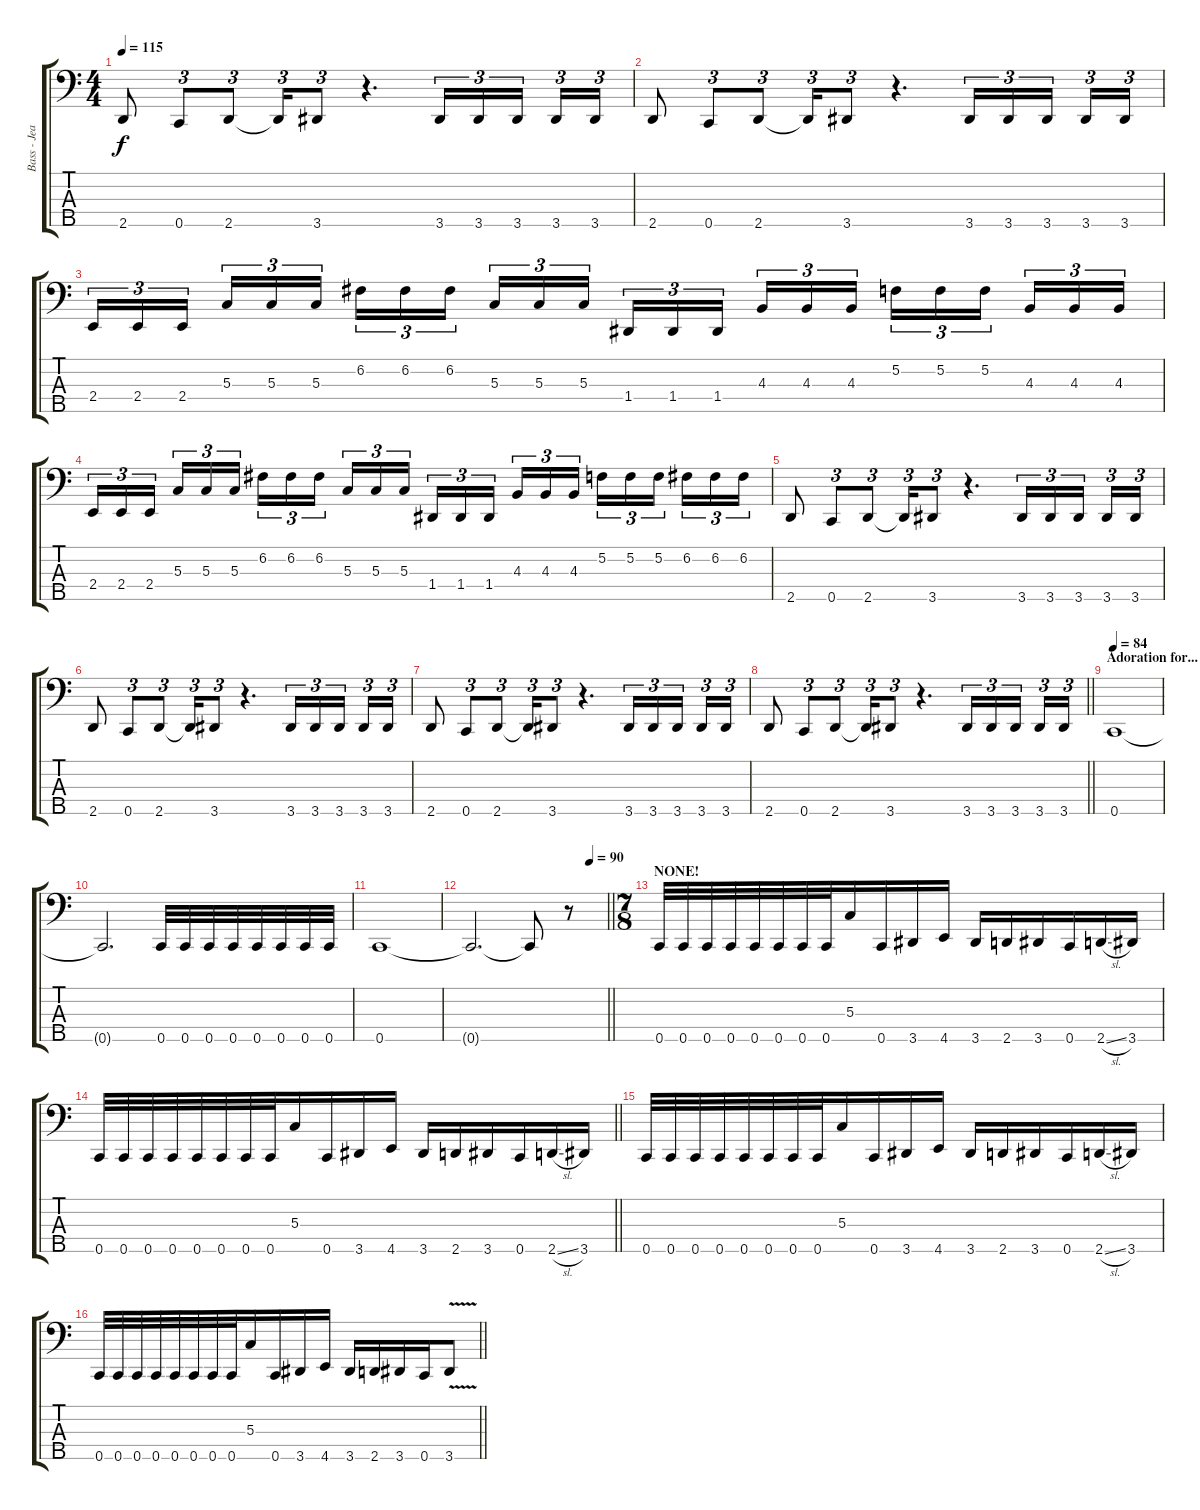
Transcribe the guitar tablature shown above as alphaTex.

\track ("Bass - Jean Michel Labadie" "Bass - Jea") {instrument electricbasspick}
\staff {score tabs}
\tuning (F2 C2 G1 D1 C1) {hide}
\ts (4 4)
\tempo 115
\clef f4
\ks c
2.5.8{dy f} 0.5.8{tu (3 2)} 2.5.8{tu (3 2)} 2.5{t}.16{tu (3 2)} 3.5.8{tu (3 2)} r.4{d} 3.5.16{tu (3 2)} 3.5.16{tu (3 2)} 3.5.16{tu (3 2) beam splitsecondary} 3.5.16{tu (3 2)} 3.5.16{tu (3 2)} |
2.5.8 0.5.8{tu (3 2)} 2.5.8{tu (3 2)} 2.5{t}.16{tu (3 2)} 3.5.8{tu (3 2)} r.4{d} 3.5.16{tu (3 2)} 3.5.16{tu (3 2)} 3.5.16{tu (3 2) beam splitsecondary} 3.5.16{tu (3 2)} 3.5.16{tu (3 2)} |
2.4.16{tu (3 2)} 2.4.16{tu (3 2)} 2.4.16{tu (3 2) beam splitsecondary} 5.3.16{tu (3 2)} 5.3.16{tu (3 2)} 5.3.16{tu (3 2)} 6.2.16{tu (3 2)} 6.2.16{tu (3 2)} 6.2.16{tu (3 2) beam splitsecondary} 5.3.16{tu (3 2)} 5.3.16{tu (3 2)} 5.3.16{tu (3 2)} 1.4.16{tu (3 2)} 1.4.16{tu (3 2)} 1.4.16{tu (3 2) beam splitsecondary} 4.3.16{tu (3 2)} 4.3.16{tu (3 2)} 4.3.16{tu (3 2)} 5.2.16{tu (3 2)} 5.2.16{tu (3 2)} 5.2.16{tu (3 2) beam splitsecondary} 4.3.16{tu (3 2)} 4.3.16{tu (3 2)} 4.3.16{tu (3 2)} |
2.4.16{tu (3 2)} 2.4.16{tu (3 2)} 2.4.16{tu (3 2) beam splitsecondary} 5.3.16{tu (3 2)} 5.3.16{tu (3 2)} 5.3.16{tu (3 2)} 6.2.16{tu (3 2)} 6.2.16{tu (3 2)} 6.2.16{tu (3 2) beam splitsecondary} 5.3.16{tu (3 2)} 5.3.16{tu (3 2)} 5.3.16{tu (3 2)} 1.4.16{tu (3 2)} 1.4.16{tu (3 2)} 1.4.16{tu (3 2) beam splitsecondary} 4.3.16{tu (3 2)} 4.3.16{tu (3 2)} 4.3.16{tu (3 2)} 5.2.16{tu (3 2)} 5.2.16{tu (3 2)} 5.2.16{tu (3 2) beam splitsecondary} 6.2.16{tu (3 2)} 6.2.16{tu (3 2)} 6.2.16{tu (3 2)} |
2.5.8 0.5.8{tu (3 2)} 2.5.8{tu (3 2)} 2.5{t}.16{tu (3 2)} 3.5.8{tu (3 2)} r.4{d} 3.5.16{tu (3 2)} 3.5.16{tu (3 2)} 3.5.16{tu (3 2) beam splitsecondary} 3.5.16{tu (3 2)} 3.5.16{tu (3 2)} |
2.5.8 0.5.8{tu (3 2)} 2.5.8{tu (3 2)} 2.5{t}.16{tu (3 2)} 3.5.8{tu (3 2)} r.4{d} 3.5.16{tu (3 2)} 3.5.16{tu (3 2)} 3.5.16{tu (3 2) beam splitsecondary} 3.5.16{tu (3 2)} 3.5.16{tu (3 2)} |
2.5.8 0.5.8{tu (3 2)} 2.5.8{tu (3 2)} 2.5{t}.16{tu (3 2)} 3.5.8{tu (3 2)} r.4{d} 3.5.16{tu (3 2)} 3.5.16{tu (3 2)} 3.5.16{tu (3 2) beam splitsecondary} 3.5.16{tu (3 2)} 3.5.16{tu (3 2)} |
\barLineRight lightlight
2.5.8 0.5.8{tu (3 2)} 2.5.8{tu (3 2)} 2.5{t}.16{tu (3 2)} 3.5.8{tu (3 2)} r.4{d} 3.5.16{tu (3 2)} 3.5.16{tu (3 2)} 3.5.16{tu (3 2) beam splitsecondary} 3.5.16{tu (3 2)} 3.5.16{tu (3 2)} |
\section ("" "Adoration for...")
\tempo 84
0.5.1 |
0.5{t}.2{d} 0.5.32 0.5.32 0.5.32 0.5.32 0.5.32 0.5.32 0.5.32 0.5.32 |
0.5.1 |
\tempo (90 0.875)
\barLineRight lightlight
0.5{t}.2{d} 0.5{t}.8 r.8 |
\ts (7 8)
\section ("" "NONE!")
0.5.32 0.5.32 0.5.32 0.5.32 0.5.32 0.5.32 0.5.32 0.5.32 5.3.16 0.5.16 3.5.16 4.5.16 3.5.16 2.5.16 3.5.16 0.5.16 2.5{sl}.16 3.5.16 |
\barLineRight lightlight
0.5.32 0.5.32 0.5.32 0.5.32 0.5.32 0.5.32 0.5.32 0.5.32 5.3.16 0.5.16 3.5.16 4.5.16 3.5.16 2.5.16 3.5.16 0.5.16 2.5{sl}.16 3.5.16 |
0.5.32 0.5.32 0.5.32 0.5.32 0.5.32 0.5.32 0.5.32 0.5.32 5.3.16 0.5.16 3.5.16 4.5.16 3.5.16 2.5.16 3.5.16 0.5.16 2.5{sl}.16 3.5.16 |
\barLineRight lightlight
0.5.32 0.5.32 0.5.32 0.5.32 0.5.32 0.5.32 0.5.32 0.5.32 5.3.16 0.5.16 3.5.16 4.5.16 3.5.16 2.5.16 3.5.16 0.5.16 3.5{v}.8
